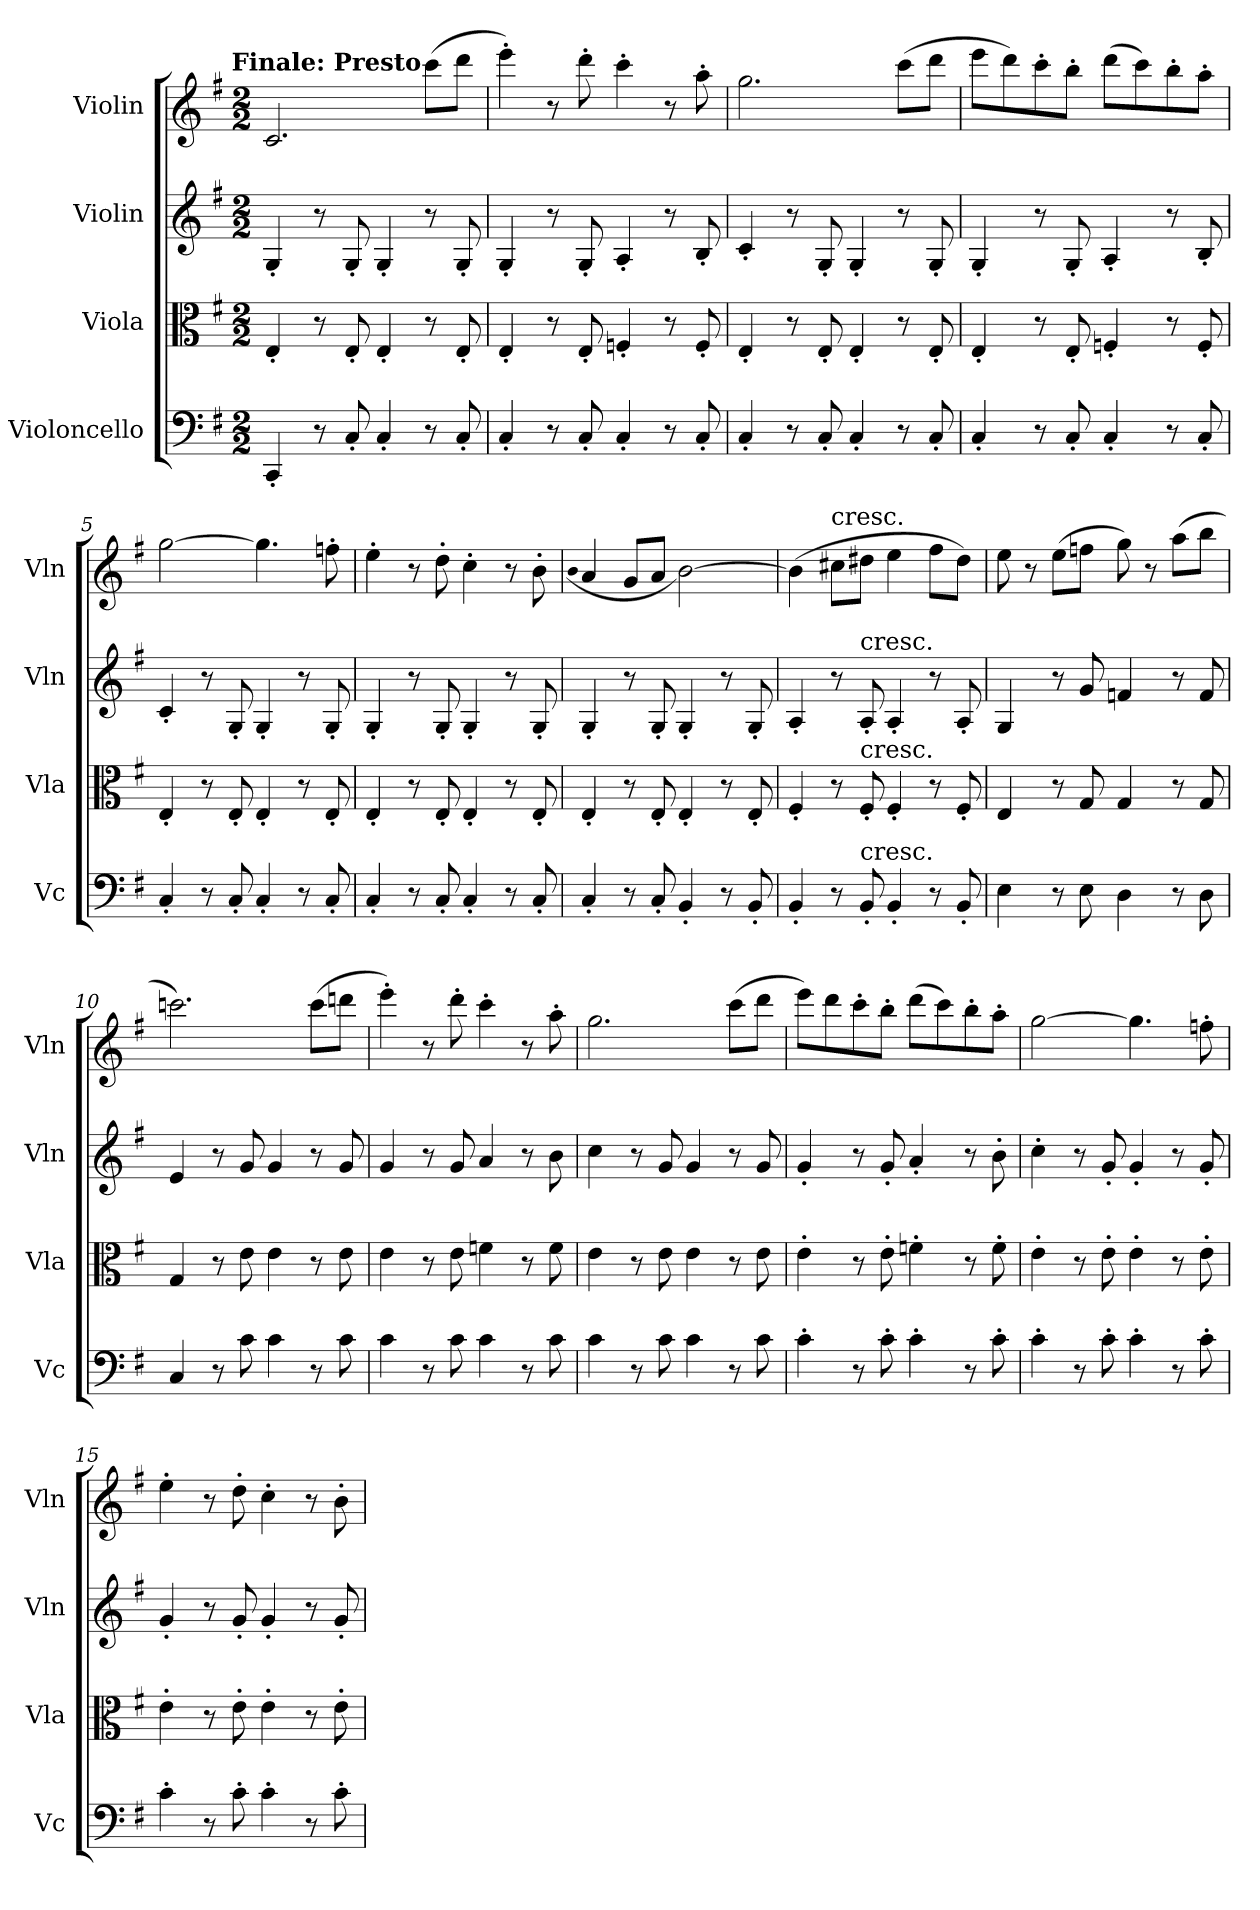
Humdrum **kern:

**kern	**kern	**kern	**kern
*part4	*part3	*part2	*part1
*staff4	*staff3	*staff2	*staff1
*I"Violoncello	*I"Viola	*I"Violin	*I"Violin
*I'Vc	*I'Vla	*I'Vln	*I'Vln
*clefF4	*clefC3	*clefG2	*clefG2
*k[f#]	*k[f#]	*k[f#]	*k[f#]
*e:	*e:	*e:	*e:
!!LO:TX:omd:t=Finale&colon; Presto
*M2/2	*M2/2	*M2/2	*M2/2
*MM280	*MM280	*MM280	*MM280
=1	=1	=1	=1
4CC'/	4E'/	4G'/	2.c/
8r	8r	8r	.
8C'/	8E'/	8G'/	.
4C'/	4E'/	4G'/	.
8r	8r	8r	(8ccc\L
8C'/	8E'/	8G'/	8ddd\J
=2	=2	=2	=2
4C'/	4E'/	4G'/	4eee'\)
8r	8r	8r	8r
8C'/	8E'/	8G'/	8ddd'\
4C'/	4Fn'/	4A'/	4ccc'\
8r	8r	8r	8r
8C'/	8F'/	8B'/	8aa'\
=3	=3	=3	=3
4C'/	4E'/	4c'/	2.gg\
8r	8r	8r	.
8C'/	8E'/	8G'/	.
4C'/	4E'/	4G'/	.
8r	8r	8r	(8ccc\L
8C'/	8E'/	8G'/	8ddd\J
=4	=4	=4	=4
4C'/	4E'/	4G'/	8eee\L
.	.	.	8ddd\)
8r	8r	8r	8ccc'\
8C'/	8E'/	8G'/	8bb'\J
4C'/	4Fn'/	4A'/	(8ddd\L
.	.	.	8ccc\)
8r	8r	8r	8bb'\
8C'/	8F'/	8B'/	8aa'\J
=5	=5	=5	=5
4C'/	4E'/	4c'/	[2gg\
8r	8r	8r	.
8C'/	8E'/	8G'/	.
4C'/	4E'/	4G'/	4.gg\]
8r	8r	8r	.
8C'/	8E'/	8G'/	8ffn'\
=6	=6	=6	=6
4C'/	4E'/	4G'/	4ee'\
8r	8r	8r	8r
8C'/	8E'/	8G'/	8dd'\
4C'/	4E'/	4G'/	4cc'\
8r	8r	8r	8r
8C'/	8E'/	8G'/	8b'\
=7	=7	=7	=7
.	.	.	(qb
4C'/	4E'/	4G'/	4a/
8r	8r	8r	8g/L
8C'/	8E'/	8G'/	8a/J
4BB'/	4E'/	4G'/	[2b\)
8r	8r	8r	.
8BB'/	8E'/	8G'/	.
=8	=8	=8	=8
4BB'/	4F#'/	4A'/	(4b\]
!	!	!	!LO:TX:t=cresc.
8r	8r	8r	8cc#X\L
!	!	!LO:TX:t=cresc.	!
!	!LO:TX:t=cresc.	!	!
!LO:TX:t=cresc.	!	!	!
8BB'/	8F#'/	8A'/	8dd#X\J
4BB'/	4F#'/	4A'/	4ee\
8r	8r	8r	8ff#\L
8BB'/	8F#'/	8A'/	8dd#\J)
=9	=9	=9	=9
4E\	4E/	4G/	8ee\
.	.	.	8r
8r	8r	8r	(8ee\L
8E\	8G/	8g/	8ffn\J
4D\	4G/	4fn/	8gg\)
.	.	.	8r
8r	8r	8r	(8aa\L
8D\	8G/	8f/	8bb\J
=10	=10	=10	=10
4C/	4G/	4e/	2.cccn\)
8r	8r	8r	.
8c\	8e\	8g/	.
4c\	4e\	4g/	.
8r	8r	8r	(8ccc\L
8c\	8e\	8g/	8dddn\J
=11	=11	=11	=11
4c\	4e\	4g/	4eee'\)
8r	8r	8r	8r
8c\	8e\	8g/	8ddd'\
4c\	4fn\	4a/	4ccc'\
8r	8r	8r	8r
8c\	8f\	8b\	8aa'\
=12	=12	=12	=12
4c\	4e\	4cc\	2.gg\
8r	8r	8r	.
8c\	8e\	8g/	.
4c\	4e\	4g/	.
8r	8r	8r	(8ccc\L
8c\	8e\	8g/	8ddd\J
=13	=13	=13	=13
4c'\	4e'\	4g'/	8eee\L)
.	.	.	8ddd\
8r	8r	8r	8ccc'\
8c'\	8e'\	8g'/	8bb'\J
4c'\	4fn'\	4a'/	(8ddd\L
.	.	.	8ccc\)
8r	8r	8r	8bb'\
8c'\	8f'\	8b'\	8aa'\J
=14	=14	=14	=14
4c'\	4e'\	4cc'\	[2gg\
8r	8r	8r	.
8c'\	8e'\	8g'/	.
4c'\	4e'\	4g'/	4.gg\]
8r	8r	8r	.
8c'\	8e'\	8g'/	8ffn'\
=15	=15	=15	=15
4c'\	4e'\	4g'/	4ee'\
8r	8r	8r	8r
8c'\	8e'\	8g'/	8dd'\
4c'\	4e'\	4g'/	4cc'\
8r	8r	8r	8r
8c'\	8e'\	8g'/	8b'\
=	=	=	=
*-	*-	*-	*-
